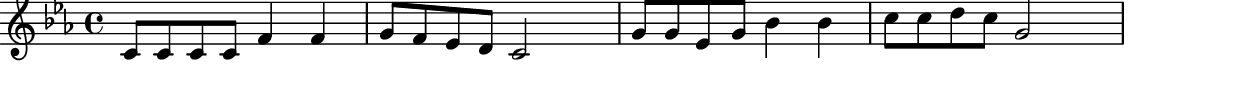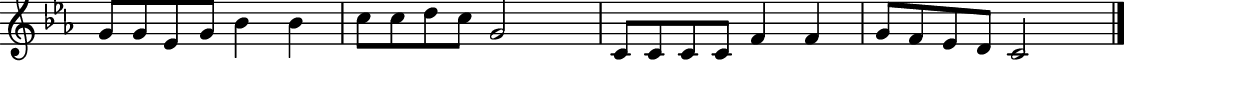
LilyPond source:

% MusicXML to Lilypond converter by Kovi

szovegAAA = \lyricmode {  "Ott," "a" -- "hol" "már" "nem" "szól" "szép" "mu" -- "zsi" -- "ka" "szó," "me" -- "ne" -- "tel" "a" "szá" -- "zad," "be" -- "le" -- "pi" "a" "hó," "be" -- "le" -- "pi" "a" "temp" -- "lom" "zsin" -- "dely" "te" -- "te" -- "jét," "majd" "ki" -- "ás" -- "sa" "on" -- "nan" "a" "magy" -- "ar" "hon" -- "véd."  }

% Analyzing...
% 1 parts
% 1 Staff
% forceBassClefActive = 
melody = {
% 44 notes in the part
% 1 voices

\new Staff
\new Voice {
% 44 notes
% 8 mesaures

% Measure 1
\clef "treble"
\key ees \major
\time 4/4 
c'8 c'8 c'8 c'8 f'4 f'4 
% Measure 2
g'8 f'8 ees'8 d'8 c'2 
% Measure 3
g'8 g'8 ees'8 g'8 bes'4 bes'4 
% Measure 4
c''8 c''8 d''8 c''8 g'2 
% Measure 5
\break
g'8 g'8 ees'8 g'8 bes'4 bes'4 
% Measure 6
c''8 c''8 d''8 c''8 g'2 
% Measure 7
c'8 c'8 c'8 c'8 f'4 f'4 
% Measure 8
g'8 f'8 ees'8 d'8 c'2 \bar "|." 
} % voice
} % melody


harmonies = \chordmode {
% 16 chords
\germanChords
c4:m s4 f4:m s4 g4 s4 c4:m s4 c4:m s4 ees4 s4 aes4 s4 ees4 s4 c4:m s4 ees4 s4 aes4 s4 ees4 s4 c4:m s4 f4:m s4 g4 s4 c4:m
}

\include "../../definitions.ly"
